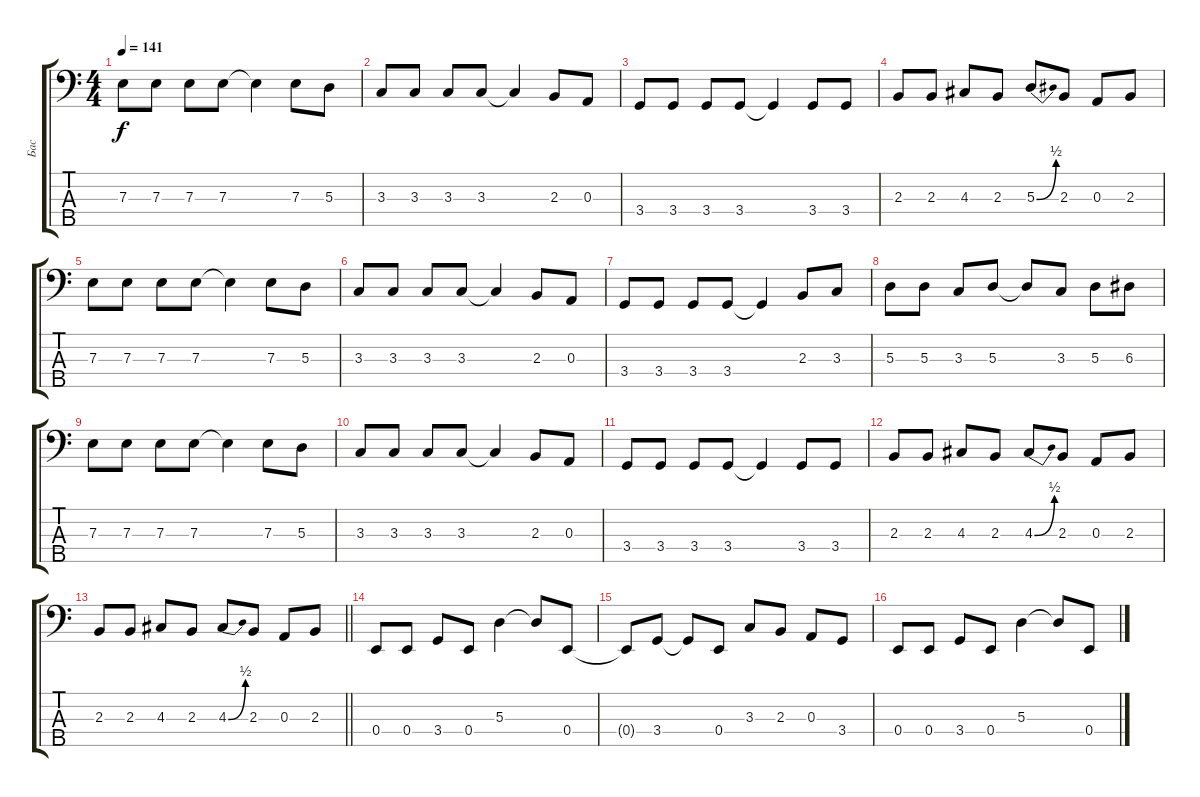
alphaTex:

\track ("Бас" "Бас") {instrument electricbassfinger}
\staff {score tabs}
\tuning (G2 D2 A1 E1 B0) {hide}
\ts (4 4)
\tempo 141
\clef f4
\ks c
7.3.8{dy f} 7.3.8 7.3.8 7.3.8 7.3{t}.4 7.3.8 5.3.8 |
3.3.8 3.3.8 3.3.8 3.3.8 3.3{t}.4 2.3.8 0.3.8 |
3.4.8 3.4.8 3.4.8 3.4.8 3.4{t}.4 3.4.8 3.4.8 |
2.3.8 2.3.8 4.3.8 2.3.8 5.3{be (bend 0 0 60 2)}.8 2.3.8 0.3.8 2.3.8 |
7.3.8 7.3.8 7.3.8 7.3.8 7.3{t}.4 7.3.8 5.3.8 |
3.3.8 3.3.8 3.3.8 3.3.8 3.3{t}.4 2.3.8 0.3.8 |
3.4.8 3.4.8 3.4.8 3.4.8 3.4{t}.4 2.3.8 3.3.8 |
5.3.8 5.3.8 3.3.8 5.3.8 5.3{t}.8 3.3.8 5.3.8 6.3.8 |
7.3.8 7.3.8 7.3.8 7.3.8 7.3{t}.4 7.3.8 5.3.8 |
3.3.8 3.3.8 3.3.8 3.3.8 3.3{t}.4 2.3.8 0.3.8 |
3.4.8 3.4.8 3.4.8 3.4.8 3.4{t}.4 3.4.8 3.4.8 |
2.3.8 2.3.8 4.3.8 2.3.8 4.3{be (bend 0 0 60 2)}.8 2.3.8 0.3.8 2.3.8 |
\barLineRight lightlight
2.3.8 2.3.8 4.3.8 2.3.8 4.3{be (bend 0 0 60 2)}.8 2.3.8 0.3.8 2.3.8 |
0.4.8 0.4.8 3.4.8 0.4.8 5.3.4 5.3{t}.8 0.4.8 |
0.4{t}.8 3.4.8 3.4{t}.8 0.4.8 3.3.8 2.3.8 0.3.8 3.4.8 |
0.4.8 0.4.8 3.4.8 0.4.8 5.3.4 5.3{t}.8 0.4.8
